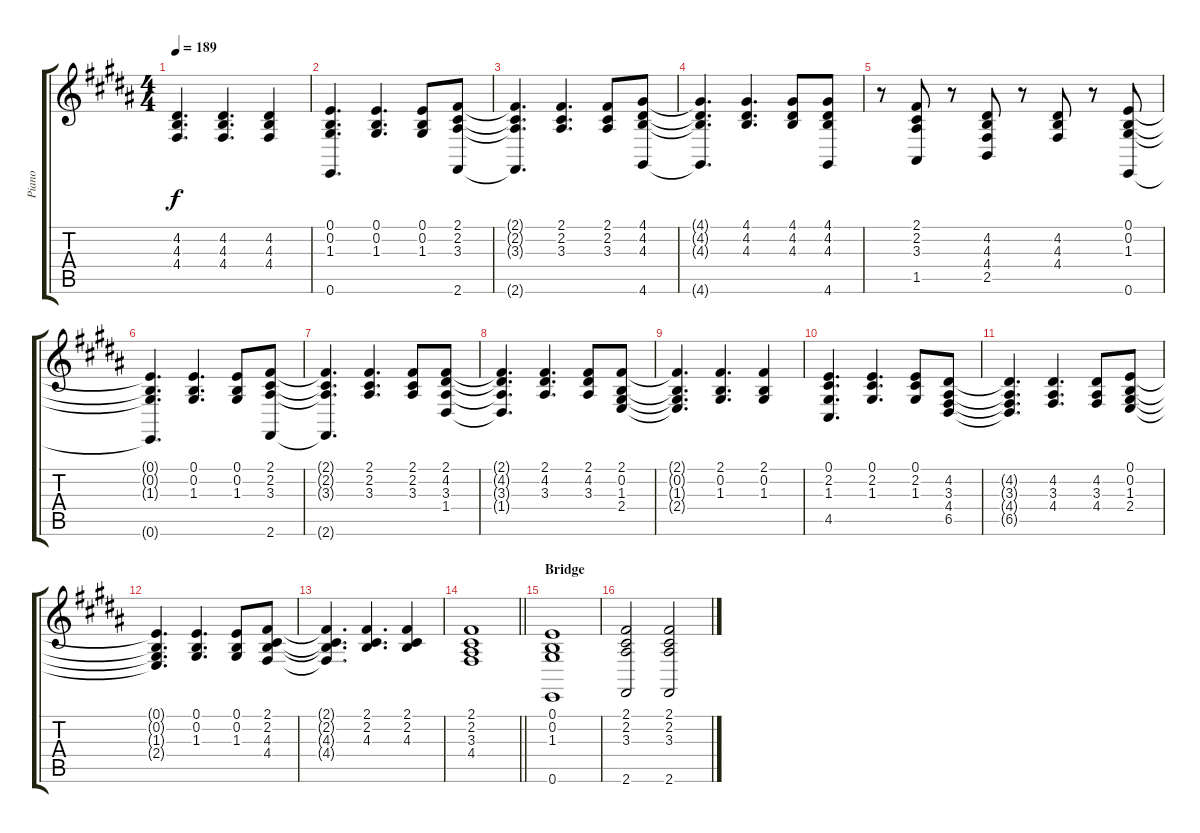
\track ("Piano" "Piano") {instrument acousticgrandpiano}
\staff {score tabs}
\tuning (E4 B3 G3 D3 A2 E2) {hide}
\ts (4 4)
\tempo 189
\clef g2
\ks b
(4.2 4.3 4.4).4{d dy f} (4.2 4.3 4.4).4{d} (4.2 4.3 4.4).4 |
(0.1 0.2 1.3 0.6).4{d} (0.1 0.2 1.3).4{d} (0.1 0.2 1.3).8 (2.1 2.2 3.3 2.6).8 |
(2.1{t} 2.2{t} 3.3{t} 2.6{t}).4{d} (2.1 2.2 3.3).4{d} (2.1 2.2 3.3).8 (4.1 4.2 4.3 4.6).8 |
(4.1{t} 4.2{t} 4.3{t} 4.6{t}).4{d} (4.1 4.2 4.3).4{d} (4.1 4.2 4.3).8 (4.1 4.2 4.3 4.6).8 |
r.8 (2.1 2.2 3.3 1.5).8 r.8 (4.2 4.3 4.4 2.5).8 r.8 (4.2 4.3 4.4).8 r.8 (0.1 0.2 1.3 0.6).8 |
(0.1{t} 0.2{t} 1.3{t} 0.6{t}).4{d} (0.1 0.2 1.3).4{d} (0.1 0.2 1.3).8 (2.1 2.2 3.3 2.6).8 |
(2.1{t} 2.2{t} 3.3{t} 2.6{t}).4{d} (2.1 2.2 3.3).4{d} (2.1 2.2 3.3).8 (2.1 4.2 3.3 1.4).8 |
(2.1{t} 4.2{t} 3.3{t} 1.4{t}).4{d} (2.1 4.2 3.3).4{d} (2.1 4.2 3.3).8 (2.1 0.2 1.3 2.4).8 |
(2.1{t} 0.2{t} 1.3{t} 2.4{t}).4{d} (2.1 0.2 1.3).4{d} (2.1 0.2 1.3).4 |
(0.1 2.2 1.3 4.5).4{d} (0.1 2.2 1.3).4{d} (0.1 2.2 1.3).8 (4.2 3.3 4.4 6.5).8 |
(4.2{t} 3.3{t} 4.4{t} 6.5{t}).4{d} (4.2 3.3 4.4).4{d} (4.2 3.3 4.4).8 (0.1 0.2 1.3 2.4).8 |
(0.1{t} 0.2{t} 1.3{t} 2.4{t}).4{d} (0.1 0.2 1.3).4{d} (0.1 0.2 1.3).8 (2.1 2.2 4.3 4.4).8 |
(2.1{t} 2.2{t} 4.3{t} 4.4{t}).4{d} (2.1 2.2 4.3).4{d} (2.1 2.2 4.3).4 |
\barLineRight lightlight
(2.1 2.2 3.3 4.4).1 |
\section ("" "Bridge")
(0.1 0.2 1.3 0.6).1 |
(2.1 2.2 3.3 2.6).2 (2.1 2.2 3.3 2.6).2
